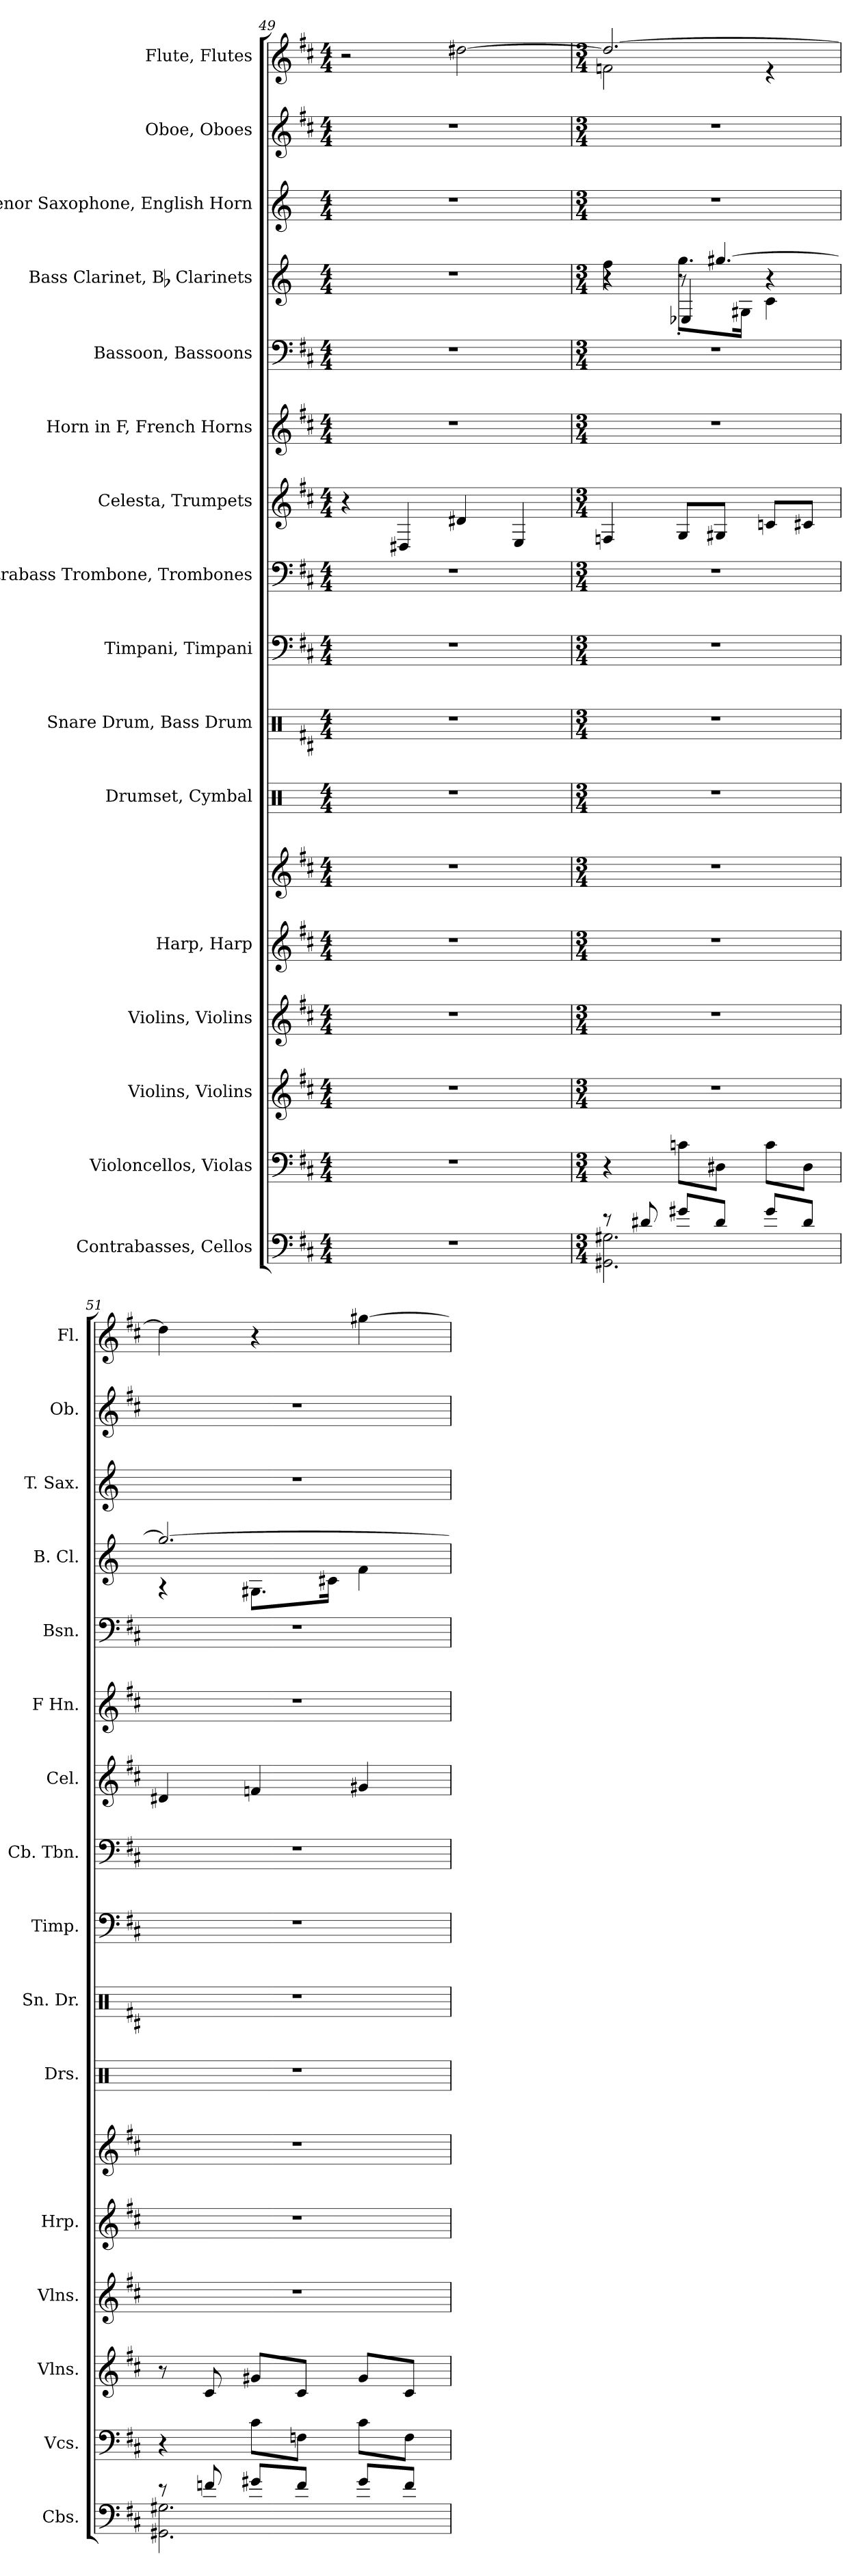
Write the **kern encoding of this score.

**kern	**kern	**kern	**kern	**kern	**kern	**kern	**kern	**kern	**kern	**kern	**kern	**kern	**kern	**kern	**kern	**kern
*part16	*part15	*part14	*part13	*part12	*part12	*part11	*part10	*part9	*part8	*part7	*part6	*part5	*part4	*part3	*part2	*part1
*staff17	*staff16	*staff15	*staff14	*staff13	*staff12	*staff11	*staff10	*staff9	*staff8	*staff7	*staff6	*staff5	*staff4	*staff3	*staff2	*staff1
*I"Contrabasses, Cellos	*I"Violoncellos, Violas	*I"Violins, Violins	*I"Violins, Violins	*I"Harp, Harp	*	*I"Drumset, Cymbal	*I"Snare Drum, Bass Drum	*I"Timpani, Timpani	*I"Contrabass Trombone, Trombones	*I"Celesta, Trumpets	*I"Horn in F, French Horns	*I"Bassoon, Bassoons	*I"Bass Clarinet, B-flat Clarinets	*I"Tenor Saxophone, English Horn	*I"Oboe, Oboes	*I"Flute, Flutes
*I'Cbs.	*I'Vcs.	*I'Vlns.	*I'Vlns.	*I'Hrp.	*	*I'Drs.	*I'Sn. Dr.	*I'Timp.	*I'Cb. Tbn.	*I'Cel.	*I'F Hn.	*I'Bsn.	*I'B. Cl.	*I'T. Sax.	*I'Ob.	*I'Fl.
*clefF4	*clefF4	*clefG2	*clefG2	*clefG2	*clefG2	*clefX	*clefX	*clefF4	*clefF4	*clefG2	*clefG2	*clefF4	*clefG2	*clefG2	*clefG2	*clefG2
*ITrd7c12	*	*	*	*	*	*	*	*	*	*ITrd-7c-12	*ITrd4c7	*	*ITrd8c14	*ITrd8c14	*	*
*k[f#c#]	*k[f#c#]	*k[f#c#]	*k[f#c#]	*k[f#c#]	*k[f#c#]	*k[]	*k[f#c#]	*k[f#c#]	*k[f#c#]	*k[f#c#]	*k[f#]	*k[f#c#]	*k[]	*k[]	*k[f#c#]	*k[f#c#]
*M4/4	*M4/4	*M4/4	*M4/4	*M4/4	*M4/4	*M4/4	*M4/4	*M4/4	*M4/4	*M4/4	*M4/4	*M4/4	*M4/4	*M4/4	*M4/4	*M4/4
=49	=49	=49	=49	=49	=49	=49	=49	=49	=49	=49	=49	=49	=49	=49	=49	=49
1r	1r	1r	1r	1r	1r	1r	1r	1r	1r	4r	1r	1r	1r	1r	1r	2r
.	.	.	.	.	.	.	.	.	.	4d#X/	.	.	.	.	.	.
.	.	.	.	.	.	.	.	.	.	4dd#X/	.	.	.	.	.	[2dd#X\
.	.	.	.	.	.	.	.	.	.	4e/	.	.	.	.	.	.
!!LO:PB:g=z
=50	=50	=50	=50	=50	=50	=50	=50	=50	=50	=50	=50	=50	=50	=50	=50	=50
*M3/4	*M3/4	*M3/4	*M3/4	*M3/4	*M3/4	*M3/4	*M3/4	*M3/4	*M3/4	*M3/4	*M3/4	*M3/4	*M3/4	*M3/4	*M3/4	*M3/4
*^	*	*	*	*	*	*	*	*	*	*	*	*	*^	*	*	*^
*	*	*	*	*	*	*	*	*	*	*	*	*	*	*	*^	*	*	*	*
8r	2.GGG#X\ 2.GG#X\	4r	2.r	2.r	2.r	2.r	2.r	2.r	2.r	2.r	4fn/	2.r	2.r	4r	4f\	4r	2.r	2.r	2.dd#/_	2fn\
8D#X/	.	.	.	.	.	.	.	.	.	.	.	.	.	.	.	.	.	.	.	.
8G#X/L	.	8cn\L	.	.	.	.	.	.	.	.	8g/L	.	.	8r	8.g'\L	4EE-X/	.	.	.	.
8D#/J	.	8D#X\J	.	.	.	.	.	.	.	.	8g#X/J	.	.	[4.g#X/	.	.	.	.	.	.
.	.	.	.	.	.	.	.	.	.	.	.	.	.	.	16GG#X\Jk	.	.	.	.	.
8G#/L	.	8c\L	.	.	.	.	.	.	.	.	8ccn/L	.	.	.	4C\	4r	.	.	.	4r
8D#/J	.	8D#\J	.	.	.	.	.	.	.	.	8cc#X/J	.	.	.	.	.	.	.	.	.
*	*	*	*	*	*	*	*	*	*	*	*	*	*	*	*v	*v	*	*	*v	*v
=51	=51	=51	=51	=51	=51	=51	=51	=51	=51	=51	=51	=51	=51	=51	=51	=51	=51	=51
8r	2.GGG#X\ 2.GG#X\	4r	8r	2.r	2.r	2.r	2.r	2.r	2.r	2.r	4dd#X/	2.r	2.r	2.g#/_	4r	2.r	2.r	4dd#\]
8Fn/	.	.	8c#/	.	.	.	.	.	.	.	.	.	.	.	.	.	.	.
8G#X/L	.	8c#\L	8g#X/L	.	.	.	.	.	.	.	4ffn/	.	.	.	8.GG#X\L	.	.	4r
8F/J	.	8Fn\J	8c#/J	.	.	.	.	.	.	.	.	.	.	.	.	.	.	.
.	.	.	.	.	.	.	.	.	.	.	.	.	.	.	16C#X\Jk	.	.	.
8G#/L	.	8c#\L	8g#/L	.	.	.	.	.	.	.	4gg#X/	.	.	.	4F\	.	.	[4gg#X\
8F/J	.	8F\J	8c#/J	.	.	.	.	.	.	.	.	.	.	.	.	.	.	.
*v	*v	*	*	*	*	*	*	*	*	*	*	*	*	*v	*v	*	*	*
=	=	=	=	=	=	=	=	=	=	=	=	=	=	=	=	=
*-	*-	*-	*-	*-	*-	*-	*-	*-	*-	*-	*-	*-	*-	*-	*-	*-
